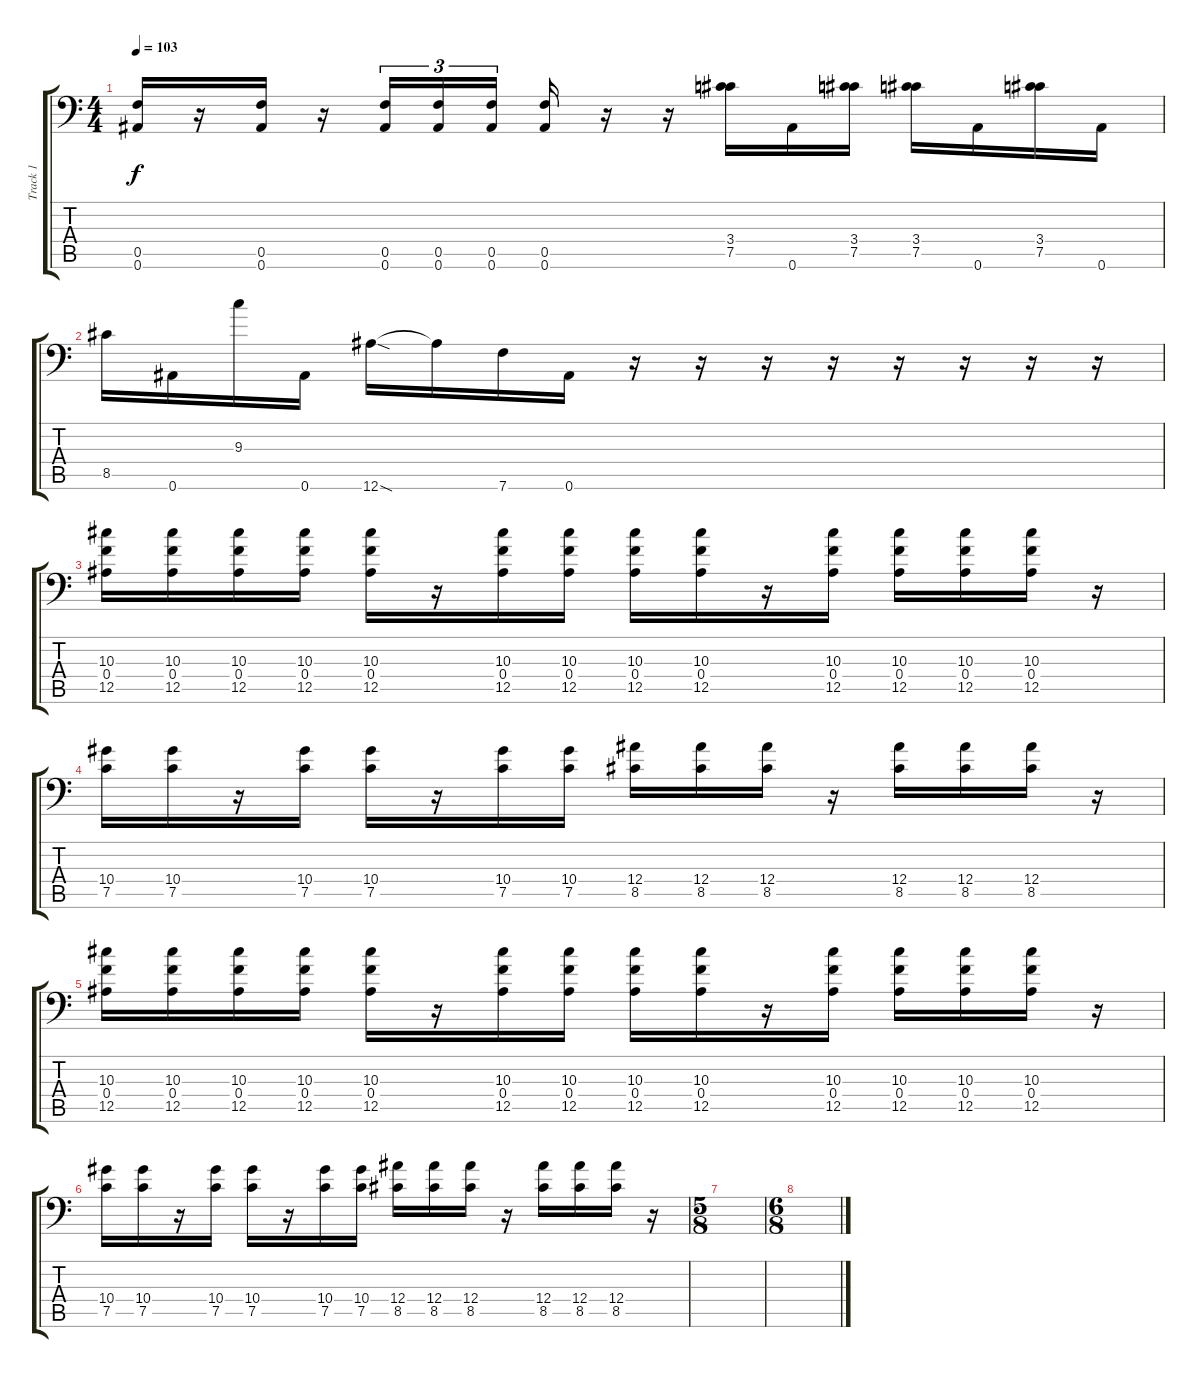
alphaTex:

\track ("Track 1" "Track 1") {instrument distortionguitar}
\staff {score tabs}
\tuning (C4 G3 Eb3 Bb2 F2 Bb1) {hide}
\ts (4 4)
\tempo 103
\clef f4
\ks c
(0.5 0.6).16{dy f} r.16 (0.5 0.6).16 r.16 (0.5 0.6).16{tu (3 2)} (0.5 0.6).16{tu (3 2)} (0.5 0.6).16{tu (3 2) beam splitsecondary} (0.5 0.6).16 r.16 r.16 (3.4 7.5).16 0.6.16 (3.4 7.5).16 (3.4 7.5).16 0.6.16 (3.4 7.5).16 0.6.16 |
8.5.16 0.6.16 9.3.16 0.6.16 12.6{sod}.16 12.6{t}.16 7.6.16 0.6.16 r.16 r.16 r.16 r.16 r.16 r.16 r.16 r.16 |
(10.3 0.4 12.5).16 (10.3 0.4 12.5).16 (10.3 0.4 12.5).16 (10.3 0.4 12.5).16 (10.3 0.4 12.5).16 r.16 (10.3 0.4 12.5).16 (10.3 0.4 12.5).16 (10.3 0.4 12.5).16 (10.3 0.4 12.5).16 r.16 (10.3 0.4 12.5).16 (10.3 0.4 12.5).16 (10.3 0.4 12.5).16 (10.3 0.4 12.5).16 r.16 |
(10.4 7.5).16 (10.4 7.5).16 r.16 (10.4 7.5).16 (10.4 7.5).16 r.16 (10.4 7.5).16 (10.4 7.5).16 (12.4 8.5).16 (12.4 8.5).16 (12.4 8.5).16 r.16 (12.4 8.5).16 (12.4 8.5).16 (12.4 8.5).16 r.16 |
(10.3 0.4 12.5).16 (10.3 0.4 12.5).16 (10.3 0.4 12.5).16 (10.3 0.4 12.5).16 (10.3 0.4 12.5).16 r.16 (10.3 0.4 12.5).16 (10.3 0.4 12.5).16 (10.3 0.4 12.5).16 (10.3 0.4 12.5).16 r.16 (10.3 0.4 12.5).16 (10.3 0.4 12.5).16 (10.3 0.4 12.5).16 (10.3 0.4 12.5).16 r.16 |
(10.4 7.5).16 (10.4 7.5).16 r.16 (10.4 7.5).16 (10.4 7.5).16 r.16 (10.4 7.5).16 (10.4 7.5).16 (12.4 8.5).16 (12.4 8.5).16 (12.4 8.5).16 r.16 (12.4 8.5).16 (12.4 8.5).16 (12.4 8.5).16 r.16 |
\ts (5 8)
|
\ts (6 8)
